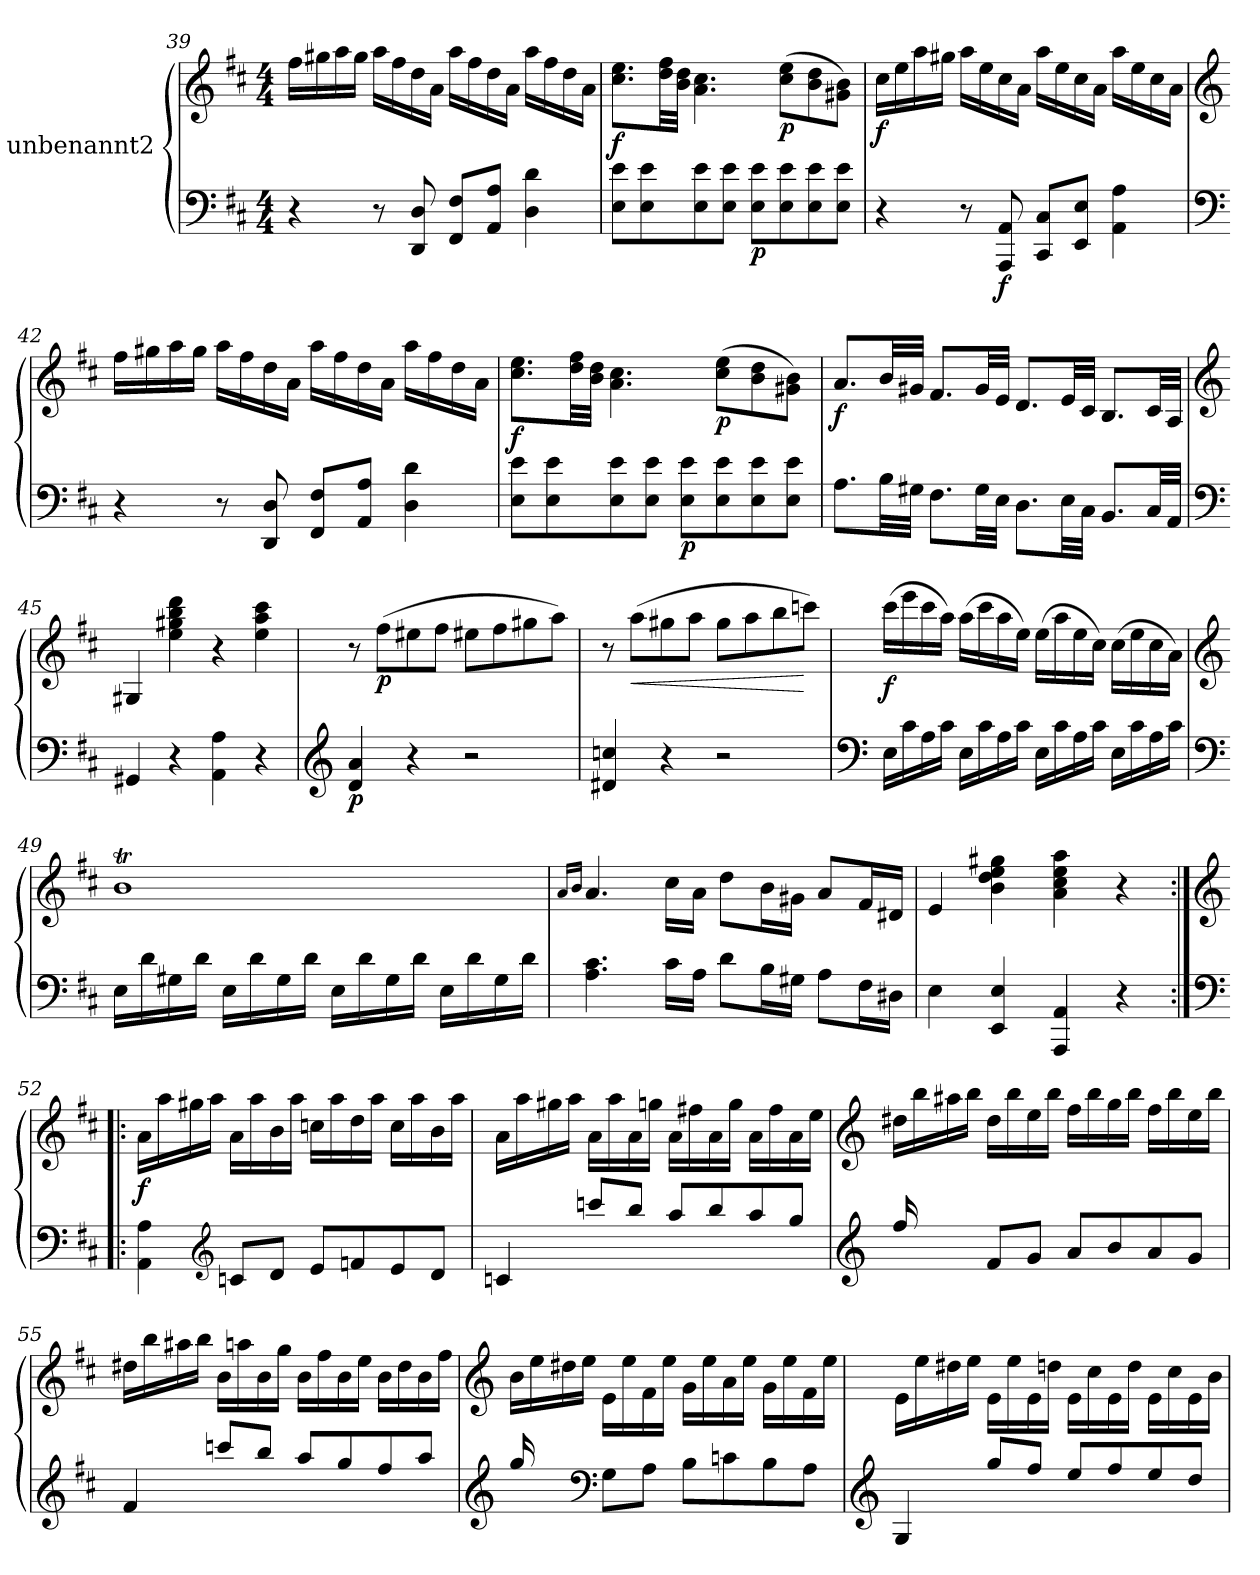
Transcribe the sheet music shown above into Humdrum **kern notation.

**kern	**kern	**dynam
*part1	*part1	*part1
*staff2	*staff1	*staff1/2
*I"unbenannt2	*	*
!!LO:LB:g=z
*clefF4	*clefG2	*
*k[f#c#]	*k[f#c#]	*
*M4/4	*M4/4	*
=39	=39	=39
4r	16ff#\LL	.
.	16gg#X\	.
.	16aa\	.
.	16gg#\JJ	.
8r	16aa\LL	.
.	16ff#\	.
8DD/ 8D/	16dd\	.
.	16a\JJ	.
8FF#/ 8F#/L	16aa\LL	.
.	16ff#\	.
8AA/ 8A/J	16dd\	.
.	16a\JJ	.
4D\ 4d\	16aa\LL	.
.	16ff#\	.
.	16dd\	.
.	16a\JJ	.
=40	=40	=40
!	!	!LO:DY:b
8E\ 8e\L	8.cc#\ 8.ee\L	f
8E\ 8e\	.	.
.	32dd\ 32ff#\LL	.
.	32b\ 32dd\JJJ	.
8E\ 8e\	4.a\ 4.cc#\	.
8E\ 8e\J	.	.
!	!	!LO:DY:b=2
8E\ 8e\L	.	p
!	!	!LO:DY:b
8E\ 8e\	(8cc#\ 8ee\L	p
8E\ 8e\	8b\ 8dd\	.
8E\ 8e\J	8g#X\ 8b\J)	.
!!LO:LB:g=z
=41	=41	=41
!	!	!LO:DY:b
4r	16cc#\LL	f
.	16ee\	.
.	16aa\	.
.	16gg#X\JJ	.
8r	16aa\LL	.
.	16ee\	.
!	!	!LO:DY:b=2
8AAA/ 8AA/	16cc#\	f
.	16a\JJ	.
8CC#/ 8C#/L	16aa\LL	.
.	16ee\	.
8EE/ 8E/J	16cc#\	.
.	16a\JJ	.
4AA\ 4A\	16aa\LL	.
.	16ee\	.
.	16cc#\	.
.	16a\JJ	.
!!LO:LB:g=z
=42	=42	=42
*clefF4	*clefG2	*
4r	16ff#\LL	.
.	16gg#X\	.
.	16aa\	.
.	16gg#\JJ	.
8r	16aa\LL	.
.	16ff#\	.
8DD/ 8D/	16dd\	.
.	16a\JJ	.
8FF#/ 8F#/L	16aa\LL	.
.	16ff#\	.
8AA/ 8A/J	16dd\	.
.	16a\JJ	.
4D\ 4d\	16aa\LL	.
.	16ff#\	.
.	16dd\	.
.	16a\JJ	.
=43	=43	=43
!	!	!LO:DY:b
8E\ 8e\L	8.cc#\ 8.ee\L	f
8E\ 8e\	.	.
.	32dd\ 32ff#\LL	.
.	32b\ 32dd\JJJ	.
8E\ 8e\	4.a\ 4.cc#\	.
8E\ 8e\J	.	.
!	!	!LO:DY:b=2
8E\ 8e\L	.	p
!	!	!LO:DY:b
8E\ 8e\	(8cc#\ 8ee\L	p
8E\ 8e\	8b\ 8dd\	.
8E\ 8e\J	8g#X\ 8b\J)	.
!!LO:PB:g=z
=44	=44	=44
!	!	!LO:DY:b
8.A\L	8.a/L	f
32B\LL	32b/LL	.
32G#X\JJJ	32g#X/JJJ	.
8.F#\L	8.f#/L	.
32G#\LL	32g#/LL	.
32E\JJJ	32e/JJJ	.
8.D\L	8.d/L	.
32E\LL	32e/LL	.
32C#\JJJ	32c#/JJJ	.
8.BB/L	8.B/L	.
32C#/LL	32c#/LL	.
32AA/JJJ	32A/JJJ	.
!!LO:LB:g=z
=45	=45	=45
*clefF4	*clefG2	*
4GG#X/	4G#X/	.
4r	4ee\ 4gg#X\ 4bb\ 4ddd\	.
4AA\ 4A\	4r	.
4r	4ee\ 4aa\ 4ccc#\	.
=46	=46	=46
*clefG2	*	*
!	!	!LO:DY:b=2
4d/ 4a/	8r	p
!	!	!LO:DY:b
.	(8ff#\L	p
4r	8ee#X\	.
.	8ff#\J	.
2r	8ee#X\L	.
.	8ff#\	.
.	8gg#X\	.
.	8aa\J)	.
=47	=47	=47
4d#X/ 4ccn/	8r	.
!	!	!LO:HP:b
.	(8aa\L	<
4r	8gg#X\	.
.	8aa\J	.
2r	8gg#\L	.
.	8aa\	.
.	8bb\	.
.	8cccn\J)	[
!!LO:LB:g=z
=48	=48	=48
*clefF4	*	*
!	!	!LO:DY:b
16E\LL	(16ccc#\LL	f
16c#\	16eee\	.
16A\	16ccc#\	.
16c#\JJ	16aa\JJ)	.
16E\LL	(16aa\LL	.
16c#\	16ccc#\	.
16A\	16aa\	.
16c#\JJ	16ee\JJ)	.
16E\LL	(16ee\LL	.
16c#\	16aa\	.
16A\	16ee\	.
16c#\JJ	16cc#\JJ)	.
16E\LL	(16cc#\LL	.
16c#\	16ee\	.
16A\	16cc#\	.
16c#\JJ	16a\JJ)	.
!!LO:LB:g=z
=49	=49	=49
*clefF4	*clefG2	*
16E\LL	1bT	.
16d\	.	.
16G#X\	.	.
16d\JJ	.	.
16E\LL	.	.
16d\	.	.
16G#\	.	.
16d\JJ	.	.
16E\LL	.	.
16d\	.	.
16G#\	.	.
16d\JJ	.	.
16E\LL	.	.
16d\	.	.
16G#\	.	.
16d\JJ	.	.
=50	=50	=50
.	16qa/LL	.
.	16qb/JJ	.
4.A\ 4.c#\	4.a/	.
16c#\LL	16cc#\LL	.
16A\JJ	16a\JJ	.
8d\L	8dd\L	.
16B\L	16b\L	.
16G#X\JJ	16g#X\JJ	.
8A\L	8a/L	.
16F#\L	16f#/L	.
16D#X\JJ	16d#X/JJ	.
!!LO:LB:g=z
=51	=51	=51
4E\	4e/	.
4EE/ 4E/	4b\ 4dd\ 4ee\ 4gg#X\	.
4AAA/ 4AA/	4a\ 4cc#\ 4ee\ 4aa\	.
4r	4r	.
!!LO:LB:g=z
=52:|!|:	=52:|!|:	=52:|!|:
*clefF4	*clefG2	*
!	!	!LO:DY:b
4AA\ 4A\	16a\LL	f
.	16aa\	.
.	16gg#X\	.
.	16aa\JJ	.
*clefG2	*	*
8cn/L	16a\LL	.
.	16aa\	.
8d/J	16b\	.
.	16aa\JJ	.
8e/L	16ccn\LL	.
.	16aa\	.
8fn/	16dd\	.
.	16aa\JJ	.
8e/	16cc\LL	.
.	16aa\	.
8d/J	16b\	.
.	16aa\JJ	.
!!LO:LB:g=z
=53	=53	=53
4cn/	16a\LL	.
.	16aa\	.
.	16gg#X\	.
.	16aa\JJ	.
8cccn/L	16a\LL	.
.	16aa\	.
8bb/J	16a\	.
.	16ggn\JJ	.
8aa/L	16a\LL	.
.	16ff#X\	.
8bb/	16a\	.
.	16gg\JJ	.
8aa/	16a\LL	.
.	16ff#\	.
8gg/J	16a\	.
.	16ee\JJ	.
!!LO:PB:g=z
=54	=54	=54
*clefG2	*clefG2	*
16ff#/	16dd#X\LL	.
16ryy	16bb\	.
8ryy	16aa#X\	.
.	16bb\JJ	.
8f#/L	16dd#\LL	.
.	16bb\	.
8g/J	16ee\	.
.	16bb\JJ	.
8a/L	16ff#\LL	.
.	16bb\	.
8b/	16gg\	.
.	16bb\JJ	.
8a/	16ff#\LL	.
.	16bb\	.
8g/J	16ee\	.
.	16bb\JJ	.
!!LO:LB:g=z
=55	=55	=55
4f#/	16dd#X\LL	.
.	16bb\	.
.	16aa#X\	.
.	16bb\JJ	.
8cccn/L	16b\LL	.
.	16aan\	.
8bb/J	16b\	.
.	16gg\JJ	.
8aa/L	16b\LL	.
.	16ff#\	.
8gg/	16b\	.
.	16ee\JJ	.
8ff#/	16b\LL	.
.	16dd#\	.
8aa/J	16b\	.
.	16ff#\JJ	.
!!LO:LB:g=z
=56	=56	=56
*clefG2	*clefG2	*
16gg/	16b\LL	.
16ryy	16ee\	.
8ryy	16dd#X\	.
.	16ee\JJ	.
*clefF4	*	*
8G\L	16e\LL	.
.	16ee\	.
8A\J	16f#\	.
.	16ee\JJ	.
8B\L	16g\LL	.
.	16ee\	.
8cn\	16a\	.
.	16ee\JJ	.
8B\	16g\LL	.
.	16ee\	.
8A\J	16f#\	.
.	16ee\JJ	.
!!LO:LB:g=z
=57	=57	=57
*clefG2	*	*
4G/	16e\LL	.
.	16ee\	.
.	16dd#X\	.
.	16ee\JJ	.
8gg/L	16e\LL	.
.	16ee\	.
8ff#/J	16e\	.
.	16ddn\JJ	.
8ee/L	16e\LL	.
.	16cc#\	.
8ff#/	16e\	.
.	16dd\JJ	.
8ee/	16e\LL	.
.	16cc#\	.
8dd/J	16e\	.
.	16b\JJ	.
=	=	=
*-	*-	*-
